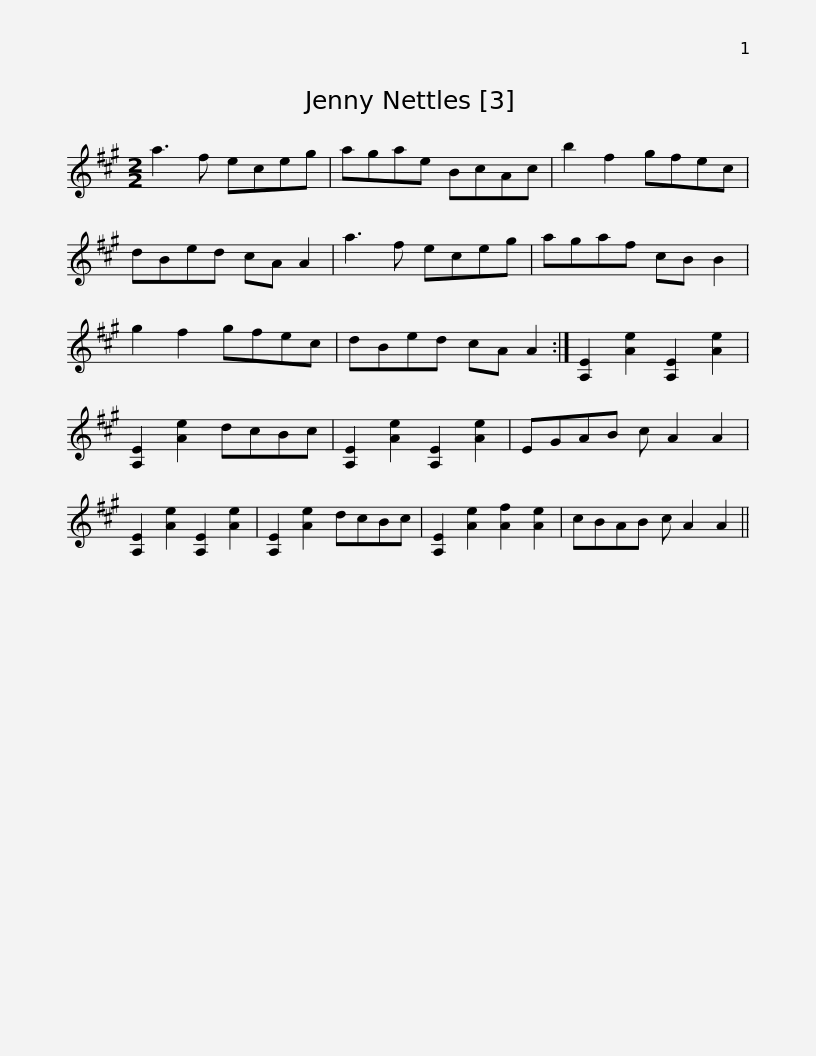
X:1
L:1/8
M:2/2
I:linebreak $
K:A
V:1 treble
V:1
 a3 f eceg | agae BcAc | b2 f2 gfec | dBed cA A2 | a3 f eceg | %5
 agaf cB B2 |$ g2 f2 gfec | dBed cA A2 :| [A,E]2 [Ae]2 [A,E]2 [Ae]2 | [A,E]2 [Ae]2 dcBc | %10
 [A,E]2 [Ae]2 [A,E]2 [Ae]2 | EGAB c A2 A2 | [A,E]2 [Ae]2 [A,E]2 [Ae]2 |$ [A,E]2 [Ae]2 dcBc | [A,E]2 [Ae]2 [Af]2 [Ae]2 | %15
 cBAB c A2 A2 || %16
